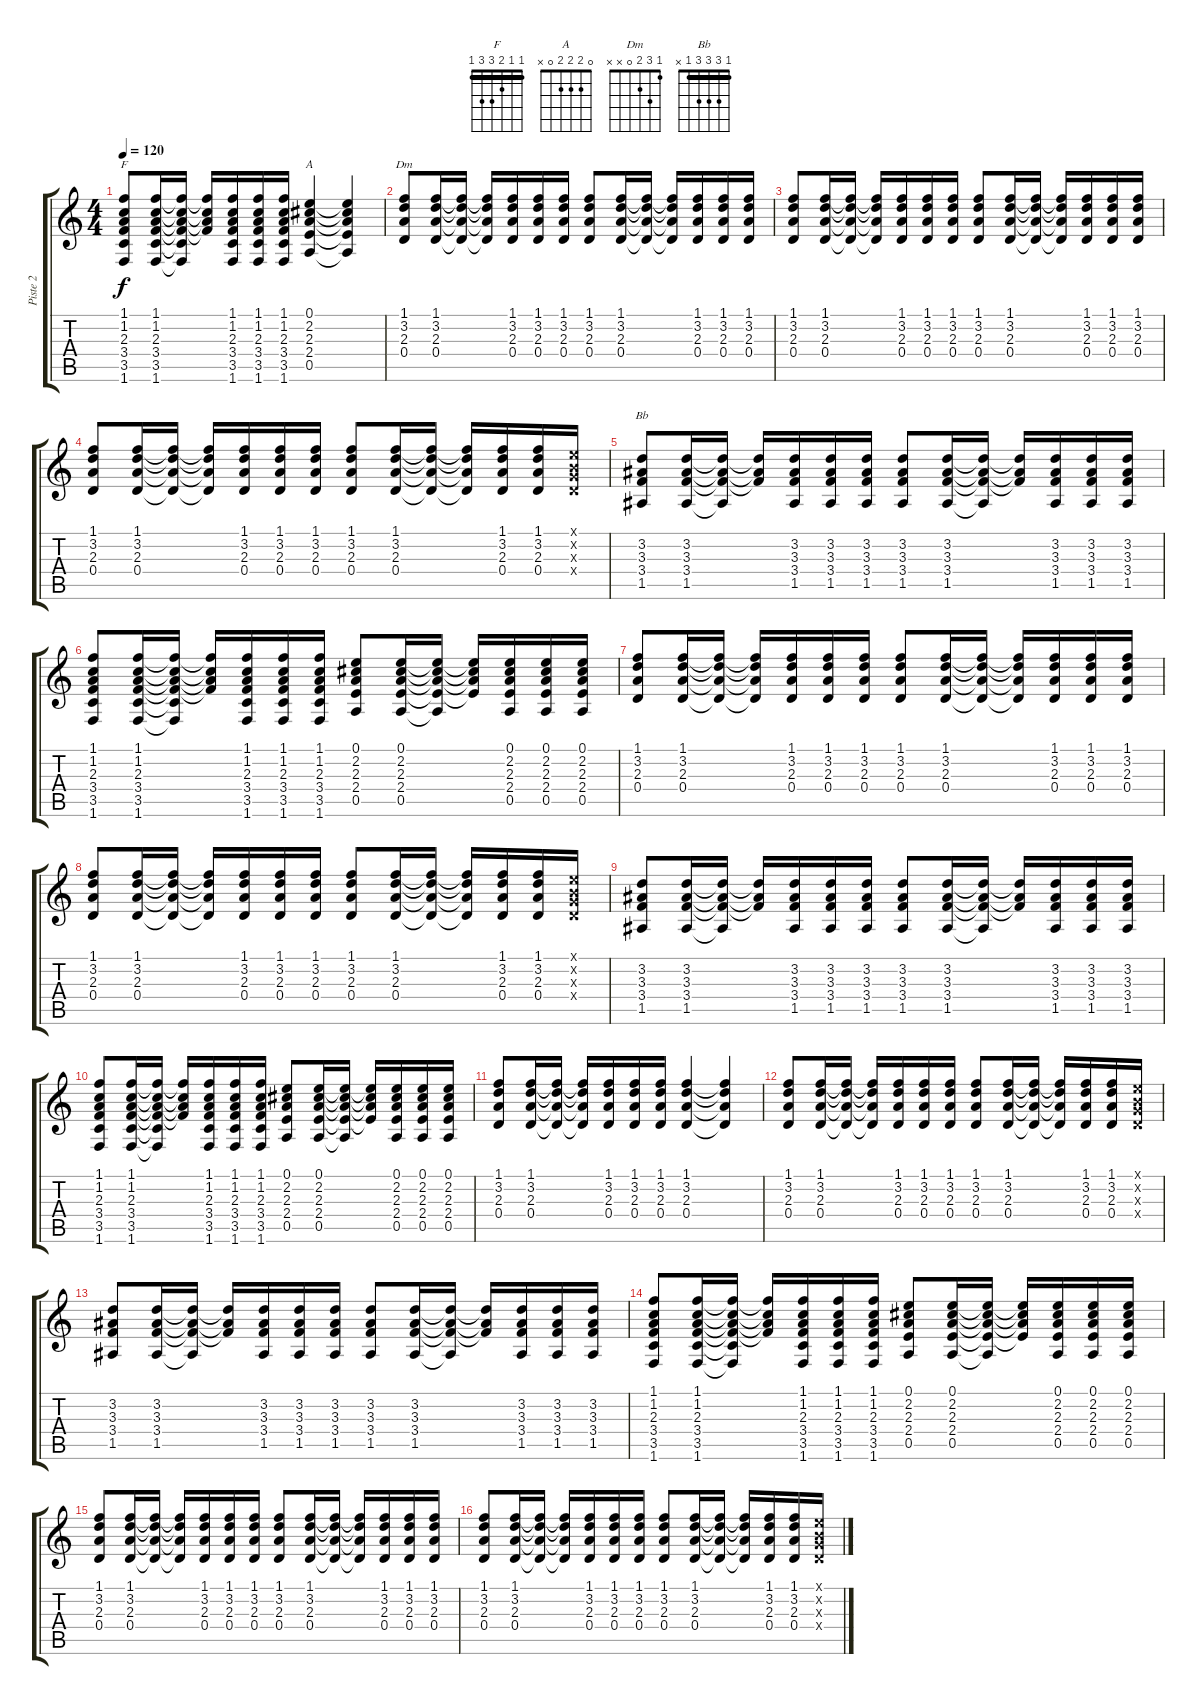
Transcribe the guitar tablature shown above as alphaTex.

\track ("Piste 2" "Piste 2") {instrument acousticguitarnylon}
\staff {score tabs}
\tuning (E4 B3 G3 D3 A2 E2) {hide}
\chord ("F" 1 1 2 3 3 1) {barre 1}
\chord ("A" 0 2 2 2 0 x)
\chord ("Dm" 1 3 2 0 x x)
\chord ("Bb" 1 3 3 3 1 x) {barre 1}
\ts (4 4)
\tempo 120
\clef g2
\ks c
(1.1 1.2 2.3 3.4 3.5 1.6).8{ch "F" dy f} (1.1 1.2 2.3 3.4 3.5 1.6).16 (1.1{t} 1.2{t} 2.3{t} 3.4{t} 3.5{t} 1.6{t}).16 (1.1{t} 1.2{t} 2.3{t} 3.4{t}).16 (1.1 1.2 2.3 3.4 3.5 1.6).16 (1.1 1.2 2.3 3.4 3.5 1.6).16 (1.1 1.2 2.3 3.4 3.5 1.6).16 (0.1 2.2 2.3 2.4 0.5).4{ch "A"} (0.1{t} 2.2{t} 2.3{t} 2.4{t} 0.5{t}).4 |
(1.1 3.2 2.3 0.4).8{ch "Dm"} (1.1 3.2 2.3 0.4).16 (1.1{t} 3.2{t} 2.3{t} 0.4{t}).16 (1.1{t} 3.2{t} 2.3{t} 0.4{t}).16 (1.1 3.2 2.3 0.4).16 (1.1 3.2 2.3 0.4).16 (1.1 3.2 2.3 0.4).16 (1.1 3.2 2.3 0.4).8 (1.1 3.2 2.3 0.4).16 (1.1{t} 3.2{t} 2.3{t} 0.4{t}).16 (1.1{t} 3.2{t} 2.3{t} 0.4{t}).16 (1.1 3.2 2.3 0.4).16 (1.1 3.2 2.3 0.4).16 (1.1 3.2 2.3 0.4).16 |
(1.1 3.2 2.3 0.4).8 (1.1 3.2 2.3 0.4).16 (1.1{t} 3.2{t} 2.3{t} 0.4{t}).16 (1.1{t} 3.2{t} 2.3{t} 0.4{t}).16 (1.1 3.2 2.3 0.4).16 (1.1 3.2 2.3 0.4).16 (1.1 3.2 2.3 0.4).16 (1.1 3.2 2.3 0.4).8 (1.1 3.2 2.3 0.4).16 (1.1{t} 3.2{t} 2.3{t} 0.4{t}).16 (1.1{t} 3.2{t} 2.3{t} 0.4{t}).16 (1.1 3.2 2.3 0.4).16 (1.1 3.2 2.3 0.4).16 (1.1 3.2 2.3 0.4).16 |
(1.1 3.2 2.3 0.4).8 (1.1 3.2 2.3 0.4).16 (1.1{t} 3.2{t} 2.3{t} 0.4{t}).16 (1.1{t} 3.2{t} 2.3{t} 0.4{t}).16 (1.1 3.2 2.3 0.4).16 (1.1 3.2 2.3 0.4).16 (1.1 3.2 2.3 0.4).16 (1.1 3.2 2.3 0.4).8 (1.1 3.2 2.3 0.4).16 (1.1{t} 3.2{t} 2.3{t} 0.4{t}).16 (1.1{t} 3.2{t} 2.3{t} 0.4{t}).16 (1.1 3.2 2.3 0.4).16 (1.1 3.2 2.3 0.4).16 (0.1{x} 0.2{x} 0.3{x} 0.4{x}).16 |
(3.2 3.3 3.4 1.5).8{ch "Bb"} (3.2 3.3 3.4 1.5).16 (3.2{t} 3.3{t} 3.4{t} 1.5{t}).16 (3.2{t} 3.3{t} 3.4{t}).16 (3.2 3.3 3.4 1.5).16 (3.2 3.3 3.4 1.5).16 (3.2 3.3 3.4 1.5).16 (3.2 3.3 3.4 1.5).8 (3.2 3.3 3.4 1.5).16 (3.2{t} 3.3{t} 3.4{t} 1.5{t}).16 (3.2{t} 3.3{t} 3.4{t}).16 (3.2 3.3 3.4 1.5).16 (3.2 3.3 3.4 1.5).16 (3.2 3.3 3.4 1.5).16 |
(1.1 1.2 2.3 3.4 3.5 1.6).8 (1.1 1.2 2.3 3.4 3.5 1.6).16 (1.1{t} 1.2{t} 2.3{t} 3.4{t} 3.5{t} 1.6{t}).16 (1.1{t} 1.2{t} 2.3{t} 3.4{t}).16 (1.1 1.2 2.3 3.4 3.5 1.6).16 (1.1 1.2 2.3 3.4 3.5 1.6).16 (1.1 1.2 2.3 3.4 3.5 1.6).16 (0.1 2.2 2.3 2.4 0.5).8 (0.1 2.2 2.3 2.4 0.5).16 (0.1{t} 2.2{t} 2.3{t} 2.4{t} 0.5{t}).16 (0.1{t} 2.2{t} 2.3{t} 2.4{t}).16 (0.1 2.2 2.3 2.4 0.5).16 (0.1 2.2 2.3 2.4 0.5).16 (0.1 2.2 2.3 2.4 0.5).16 |
(1.1 3.2 2.3 0.4).8 (1.1 3.2 2.3 0.4).16 (1.1{t} 3.2{t} 2.3{t} 0.4{t}).16 (1.1{t} 3.2{t} 2.3{t} 0.4{t}).16 (1.1 3.2 2.3 0.4).16 (1.1 3.2 2.3 0.4).16 (1.1 3.2 2.3 0.4).16 (1.1 3.2 2.3 0.4).8 (1.1 3.2 2.3 0.4).16 (1.1{t} 3.2{t} 2.3{t} 0.4{t}).16 (1.1{t} 3.2{t} 2.3{t} 0.4{t}).16 (1.1 3.2 2.3 0.4).16 (1.1 3.2 2.3 0.4).16 (1.1 3.2 2.3 0.4).16 |
(1.1 3.2 2.3 0.4).8 (1.1 3.2 2.3 0.4).16 (1.1{t} 3.2{t} 2.3{t} 0.4{t}).16 (1.1{t} 3.2{t} 2.3{t} 0.4{t}).16 (1.1 3.2 2.3 0.4).16 (1.1 3.2 2.3 0.4).16 (1.1 3.2 2.3 0.4).16 (1.1 3.2 2.3 0.4).8 (1.1 3.2 2.3 0.4).16 (1.1{t} 3.2{t} 2.3{t} 0.4{t}).16 (1.1{t} 3.2{t} 2.3{t} 0.4{t}).16 (1.1 3.2 2.3 0.4).16 (1.1 3.2 2.3 0.4).16 (0.1{x} 0.2{x} 0.3{x} 0.4{x}).16 |
(3.2 3.3 3.4 1.5).8 (3.2 3.3 3.4 1.5).16 (3.2{t} 3.3{t} 3.4{t} 1.5{t}).16 (3.2{t} 3.3{t} 3.4{t}).16 (3.2 3.3 3.4 1.5).16 (3.2 3.3 3.4 1.5).16 (3.2 3.3 3.4 1.5).16 (3.2 3.3 3.4 1.5).8 (3.2 3.3 3.4 1.5).16 (3.2{t} 3.3{t} 3.4{t} 1.5{t}).16 (3.2{t} 3.3{t} 3.4{t}).16 (3.2 3.3 3.4 1.5).16 (3.2 3.3 3.4 1.5).16 (3.2 3.3 3.4 1.5).16 |
(1.1 1.2 2.3 3.4 3.5 1.6).8 (1.1 1.2 2.3 3.4 3.5 1.6).16 (1.1{t} 1.2{t} 2.3{t} 3.4{t} 3.5{t} 1.6{t}).16 (1.1{t} 1.2{t} 2.3{t} 3.4{t}).16 (1.1 1.2 2.3 3.4 3.5 1.6).16 (1.1 1.2 2.3 3.4 3.5 1.6).16 (1.1 1.2 2.3 3.4 3.5 1.6).16 (0.1 2.2 2.3 2.4 0.5).8 (0.1 2.2 2.3 2.4 0.5).16 (0.1{t} 2.2{t} 2.3{t} 2.4{t} 0.5{t}).16 (0.1{t} 2.2{t} 2.3{t} 2.4{t}).16 (0.1 2.2 2.3 2.4 0.5).16 (0.1 2.2 2.3 2.4 0.5).16 (0.1 2.2 2.3 2.4 0.5).16 |
(1.1 3.2 2.3 0.4).8 (1.1 3.2 2.3 0.4).16 (1.1{t} 3.2{t} 2.3{t} 0.4{t}).16 (1.1{t} 3.2{t} 2.3{t} 0.4{t}).16 (1.1 3.2 2.3 0.4).16 (1.1 3.2 2.3 0.4).16 (1.1 3.2 2.3 0.4).16 (1.1 3.2 2.3 0.4).4 (1.1{t} 3.2{t} 2.3{t} 0.4{t}).4 |
(1.1 3.2 2.3 0.4).8 (1.1 3.2 2.3 0.4).16 (1.1{t} 3.2{t} 2.3{t} 0.4{t}).16 (1.1{t} 3.2{t} 2.3{t} 0.4{t}).16 (1.1 3.2 2.3 0.4).16 (1.1 3.2 2.3 0.4).16 (1.1 3.2 2.3 0.4).16 (1.1 3.2 2.3 0.4).8 (1.1 3.2 2.3 0.4).16 (1.1{t} 3.2{t} 2.3{t} 0.4{t}).16 (1.1{t} 3.2{t} 2.3{t} 0.4{t}).16 (1.1 3.2 2.3 0.4).16 (1.1 3.2 2.3 0.4).16 (0.1{x} 0.2{x} 0.3{x} 0.4{x}).16 |
(3.2 3.3 3.4 1.5).8 (3.2 3.3 3.4 1.5).16 (3.2{t} 3.3{t} 3.4{t} 1.5{t}).16 (3.2{t} 3.3{t} 3.4{t}).16 (3.2 3.3 3.4 1.5).16 (3.2 3.3 3.4 1.5).16 (3.2 3.3 3.4 1.5).16 (3.2 3.3 3.4 1.5).8 (3.2 3.3 3.4 1.5).16 (3.2{t} 3.3{t} 3.4{t} 1.5{t}).16 (3.2{t} 3.3{t} 3.4{t}).16 (3.2 3.3 3.4 1.5).16 (3.2 3.3 3.4 1.5).16 (3.2 3.3 3.4 1.5).16 |
(1.1 1.2 2.3 3.4 3.5 1.6).8 (1.1 1.2 2.3 3.4 3.5 1.6).16 (1.1{t} 1.2{t} 2.3{t} 3.4{t} 3.5{t} 1.6{t}).16 (1.1{t} 1.2{t} 2.3{t} 3.4{t}).16 (1.1 1.2 2.3 3.4 3.5 1.6).16 (1.1 1.2 2.3 3.4 3.5 1.6).16 (1.1 1.2 2.3 3.4 3.5 1.6).16 (0.1 2.2 2.3 2.4 0.5).8 (0.1 2.2 2.3 2.4 0.5).16 (0.1{t} 2.2{t} 2.3{t} 2.4{t} 0.5{t}).16 (0.1{t} 2.2{t} 2.3{t} 2.4{t}).16 (0.1 2.2 2.3 2.4 0.5).16 (0.1 2.2 2.3 2.4 0.5).16 (0.1 2.2 2.3 2.4 0.5).16 |
(1.1 3.2 2.3 0.4).8 (1.1 3.2 2.3 0.4).16 (1.1{t} 3.2{t} 2.3{t} 0.4{t}).16 (1.1{t} 3.2{t} 2.3{t} 0.4{t}).16 (1.1 3.2 2.3 0.4).16 (1.1 3.2 2.3 0.4).16 (1.1 3.2 2.3 0.4).16 (1.1 3.2 2.3 0.4).8 (1.1 3.2 2.3 0.4).16 (1.1{t} 3.2{t} 2.3{t} 0.4{t}).16 (1.1{t} 3.2{t} 2.3{t} 0.4{t}).16 (1.1 3.2 2.3 0.4).16 (1.1 3.2 2.3 0.4).16 (1.1 3.2 2.3 0.4).16 |
(1.1 3.2 2.3 0.4).8 (1.1 3.2 2.3 0.4).16 (1.1{t} 3.2{t} 2.3{t} 0.4{t}).16 (1.1{t} 3.2{t} 2.3{t} 0.4{t}).16 (1.1 3.2 2.3 0.4).16 (1.1 3.2 2.3 0.4).16 (1.1 3.2 2.3 0.4).16 (1.1 3.2 2.3 0.4).8 (1.1 3.2 2.3 0.4).16 (1.1{t} 3.2{t} 2.3{t} 0.4{t}).16 (1.1{t} 3.2{t} 2.3{t} 0.4{t}).16 (1.1 3.2 2.3 0.4).16 (1.1 3.2 2.3 0.4).16 (0.1{x} 0.2{x} 0.3{x} 0.4{x}).16
